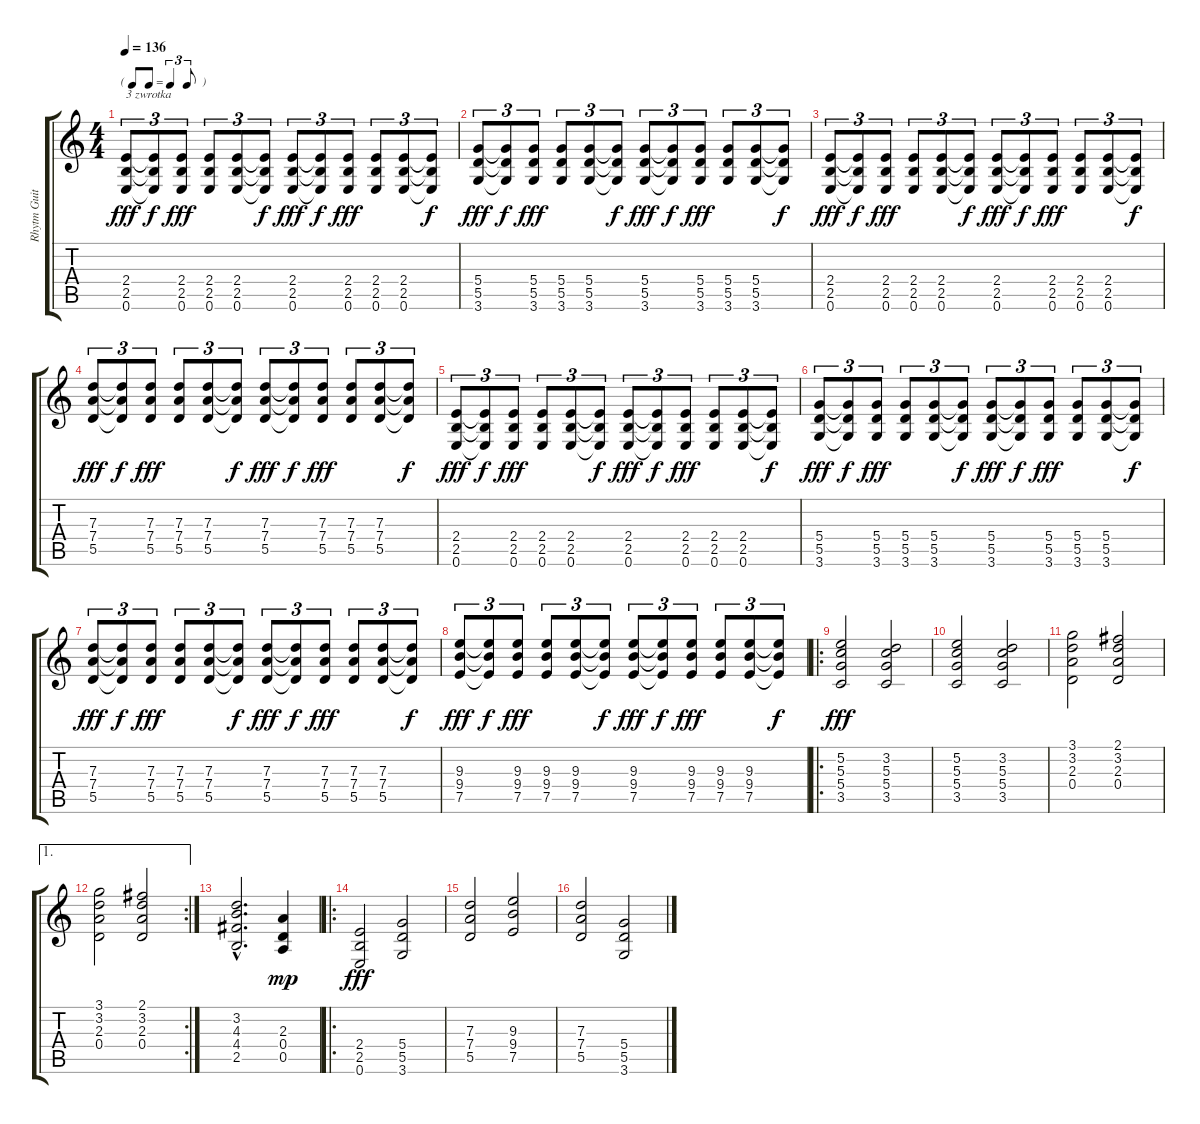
\track ("Rhytm Guitar" "Rhytm Guit") {instrument distortionguitar}
\staff {score tabs}
\tuning (E4 B3 G3 D3 A2 E2) {hide}
\ts (4 4)
\tf triplet8th
\tempo 136
\clef g2
\ks c
(2.4 2.5 0.6).8{tu (3 2) txt "3 zwrotka" dy fff} (2.4{t} 2.5{t} 0.6{t}).8{tu (3 2) dy f} (2.4 2.5 0.6).8{tu (3 2) dy fff} (2.4 2.5 0.6).8{tu (3 2)} (2.4 2.5 0.6).8{tu (3 2)} (2.4{t} 2.5{t} 0.6{t}).8{tu (3 2) dy f} (2.4 2.5 0.6).8{tu (3 2) dy fff} (2.4{t} 2.5{t} 0.6{t}).8{tu (3 2) dy f} (2.4 2.5 0.6).8{tu (3 2) dy fff} (2.4 2.5 0.6).8{tu (3 2)} (2.4 2.5 0.6).8{tu (3 2)} (2.4{t} 2.5{t} 0.6{t}).8{tu (3 2) dy f} |
(5.4 5.5 3.6).8{tu (3 2) dy fff} (5.4{t} 5.5{t} 3.6{t}).8{tu (3 2) dy f} (5.4 5.5 3.6).8{tu (3 2) dy fff} (5.4 5.5 3.6).8{tu (3 2)} (5.4 5.5 3.6).8{tu (3 2)} (5.4{t} 5.5{t} 3.6{t}).8{tu (3 2) dy f} (5.4 5.5 3.6).8{tu (3 2) dy fff} (5.4{t} 5.5{t} 3.6{t}).8{tu (3 2) dy f} (5.4 5.5 3.6).8{tu (3 2) dy fff} (5.4 5.5 3.6).8{tu (3 2)} (5.4 5.5 3.6).8{tu (3 2)} (5.4{t} 5.5{t} 3.6{t}).8{tu (3 2) dy f} |
(2.4 2.5 0.6).8{tu (3 2) dy fff} (2.4{t} 2.5{t} 0.6{t}).8{tu (3 2) dy f} (2.4 2.5 0.6).8{tu (3 2) dy fff} (2.4 2.5 0.6).8{tu (3 2)} (2.4 2.5 0.6).8{tu (3 2)} (2.4{t} 2.5{t} 0.6{t}).8{tu (3 2) dy f} (2.4 2.5 0.6).8{tu (3 2) dy fff} (2.4{t} 2.5{t} 0.6{t}).8{tu (3 2) dy f} (2.4 2.5 0.6).8{tu (3 2) dy fff} (2.4 2.5 0.6).8{tu (3 2)} (2.4 2.5 0.6).8{tu (3 2)} (2.4{t} 2.5{t} 0.6{t}).8{tu (3 2) dy f} |
(7.3 7.4 5.5).8{tu (3 2) dy fff} (7.3{t} 7.4{t} 5.5{t}).8{tu (3 2) dy f} (7.3 7.4 5.5).8{tu (3 2) dy fff} (7.3 7.4 5.5).8{tu (3 2)} (7.3 7.4 5.5).8{tu (3 2)} (7.3{t} 7.4{t} 5.5{t}).8{tu (3 2) dy f} (7.3 7.4 5.5).8{tu (3 2) dy fff} (7.3{t} 7.4{t} 5.5{t}).8{tu (3 2) dy f} (7.3 7.4 5.5).8{tu (3 2) dy fff} (7.3 7.4 5.5).8{tu (3 2)} (7.3 7.4 5.5).8{tu (3 2)} (7.3{t} 7.4{t} 5.5{t}).8{tu (3 2) dy f} |
(2.4 2.5 0.6).8{tu (3 2) dy fff} (2.4{t} 2.5{t} 0.6{t}).8{tu (3 2) dy f} (2.4 2.5 0.6).8{tu (3 2) dy fff} (2.4 2.5 0.6).8{tu (3 2)} (2.4 2.5 0.6).8{tu (3 2)} (2.4{t} 2.5{t} 0.6{t}).8{tu (3 2) dy f} (2.4 2.5 0.6).8{tu (3 2) dy fff} (2.4{t} 2.5{t} 0.6{t}).8{tu (3 2) dy f} (2.4 2.5 0.6).8{tu (3 2) dy fff} (2.4 2.5 0.6).8{tu (3 2)} (2.4 2.5 0.6).8{tu (3 2)} (2.4{t} 2.5{t} 0.6{t}).8{tu (3 2) dy f} |
(5.4 5.5 3.6).8{tu (3 2) dy fff} (5.4{t} 5.5{t} 3.6{t}).8{tu (3 2) dy f} (5.4 5.5 3.6).8{tu (3 2) dy fff} (5.4 5.5 3.6).8{tu (3 2)} (5.4 5.5 3.6).8{tu (3 2)} (5.4{t} 5.5{t} 3.6{t}).8{tu (3 2) dy f} (5.4 5.5 3.6).8{tu (3 2) dy fff} (5.4{t} 5.5{t} 3.6{t}).8{tu (3 2) dy f} (5.4 5.5 3.6).8{tu (3 2) dy fff} (5.4 5.5 3.6).8{tu (3 2)} (5.4 5.5 3.6).8{tu (3 2)} (5.4{t} 5.5{t} 3.6{t}).8{tu (3 2) dy f} |
(7.3 7.4 5.5).8{tu (3 2) dy fff} (7.3{t} 7.4{t} 5.5{t}).8{tu (3 2) dy f} (7.3 7.4 5.5).8{tu (3 2) dy fff} (7.3 7.4 5.5).8{tu (3 2)} (7.3 7.4 5.5).8{tu (3 2)} (7.3{t} 7.4{t} 5.5{t}).8{tu (3 2) dy f} (7.3 7.4 5.5).8{tu (3 2) dy fff} (7.3{t} 7.4{t} 5.5{t}).8{tu (3 2) dy f} (7.3 7.4 5.5).8{tu (3 2) dy fff} (7.3 7.4 5.5).8{tu (3 2)} (7.3 7.4 5.5).8{tu (3 2)} (7.3{t} 7.4{t} 5.5{t}).8{tu (3 2) dy f} |
(9.3 9.4 7.5).8{tu (3 2) dy fff} (9.3{t} 9.4{t} 7.5{t}).8{tu (3 2) dy f} (9.3 9.4 7.5).8{tu (3 2) dy fff} (9.3 9.4 7.5).8{tu (3 2)} (9.3 9.4 7.5).8{tu (3 2)} (9.3{t} 9.4{t} 7.5{t}).8{tu (3 2) dy f} (9.3 9.4 7.5).8{tu (3 2) dy fff} (9.3{t} 9.4{t} 7.5{t}).8{tu (3 2) dy f} (9.3 9.4 7.5).8{tu (3 2) dy fff} (9.3 9.4 7.5).8{tu (3 2)} (9.3 9.4 7.5).8{tu (3 2)} (9.3{t} 9.4{t} 7.5{t}).8{tu (3 2) dy f} |
\ro
(5.2 5.3 5.4 3.5).2{dy fff} (3.2 5.3 5.4 3.5).2 |
(5.2 5.3 5.4 3.5).2 (3.2 5.3 5.4 3.5).2 |
(3.1 3.2 2.3 0.4).2 (2.1 3.2 2.3 0.4).2 |
\ae 1
\rc 2
(3.1 3.2 2.3 0.4).2 (2.1 3.2 2.3 0.4).2 |
(3.2{hac} 4.3{hac} 4.4{hac} 2.5{hac}).2{d} (2.3 0.4 0.5).4{dy mp} |
\ro
(2.4 2.5 0.6).2{dy fff} (5.4 5.5 3.6).2 |
(7.3 7.4 5.5).2 (9.3 9.4 7.5).2 |
(7.3 7.4 5.5).2 (5.4 5.5 3.6).2
